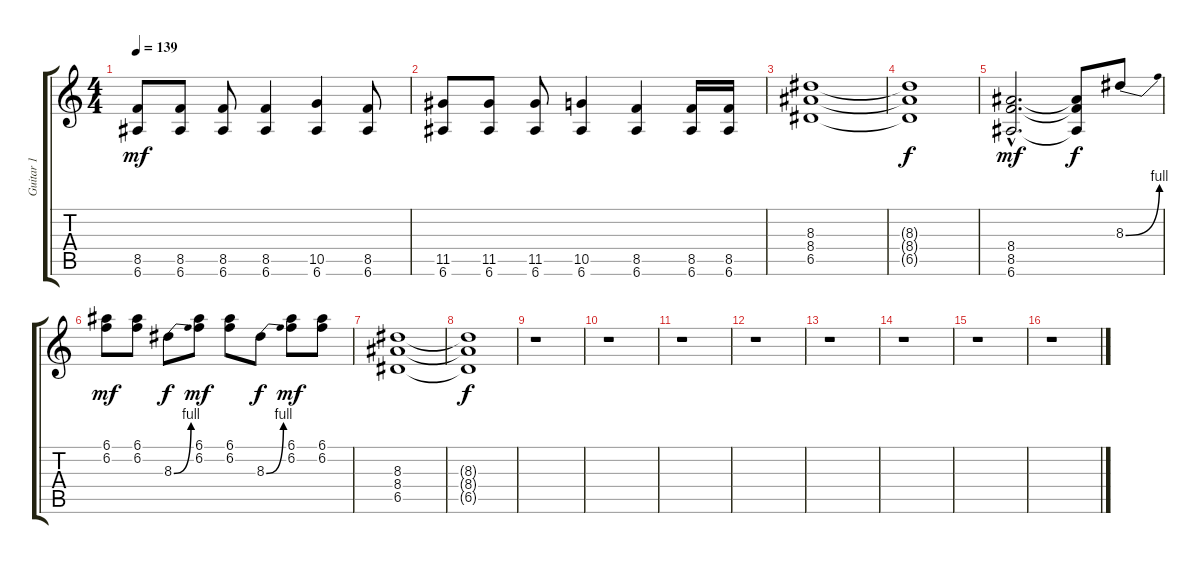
\track ("Guitar 1" "Guitar 1") {instrument distortionguitar}
\staff {score tabs}
\tuning (E4 B3 G3 D3 A2 E2) {hide}
\ts (4 4)
\tempo 139
\clef g2
\ks c
(8.5 6.6).8{dy mf instrument distortionguitar} (8.5 6.6).8 (8.5 6.6).8 (8.5 6.6).4 (10.5 6.6).4 (8.5 6.6).8 |
(11.5 6.6).8 (11.5 6.6).8 (11.5 6.6).8 (10.5 6.6).4 (8.5 6.6).4 (8.5 6.6).16 (8.5 6.6).16 |
(8.3 8.4 6.5).1 |
(8.3{t} 8.4{t} 6.5{t}).1{dy f} |
(8.4{hac} 8.5{hac} 6.6{hac}).2{d dy mf} (8.4{t} 8.5{t} 6.6{t}).8{dy f} 8.3{be (bend 0 0 60 4)}.8 |
(6.1 6.2).8{dy mf} (6.1 6.2).8 8.3{be (bend 0 0 60 4)}.8{dy f} (6.1 6.2).8{dy mf} (6.1 6.2).8 8.3{be (bend 0 0 60 4)}.8{dy f} (6.1 6.2).8{dy mf} (6.1 6.2).8 |
(8.3 8.4 6.5).1 |
(8.3{t} 8.4{t} 6.5{t}).1{dy f} |
r.1 |
r.1 |
r.1 |
r.1 |
r.1 |
r.1 |
r.1 |
r.1
